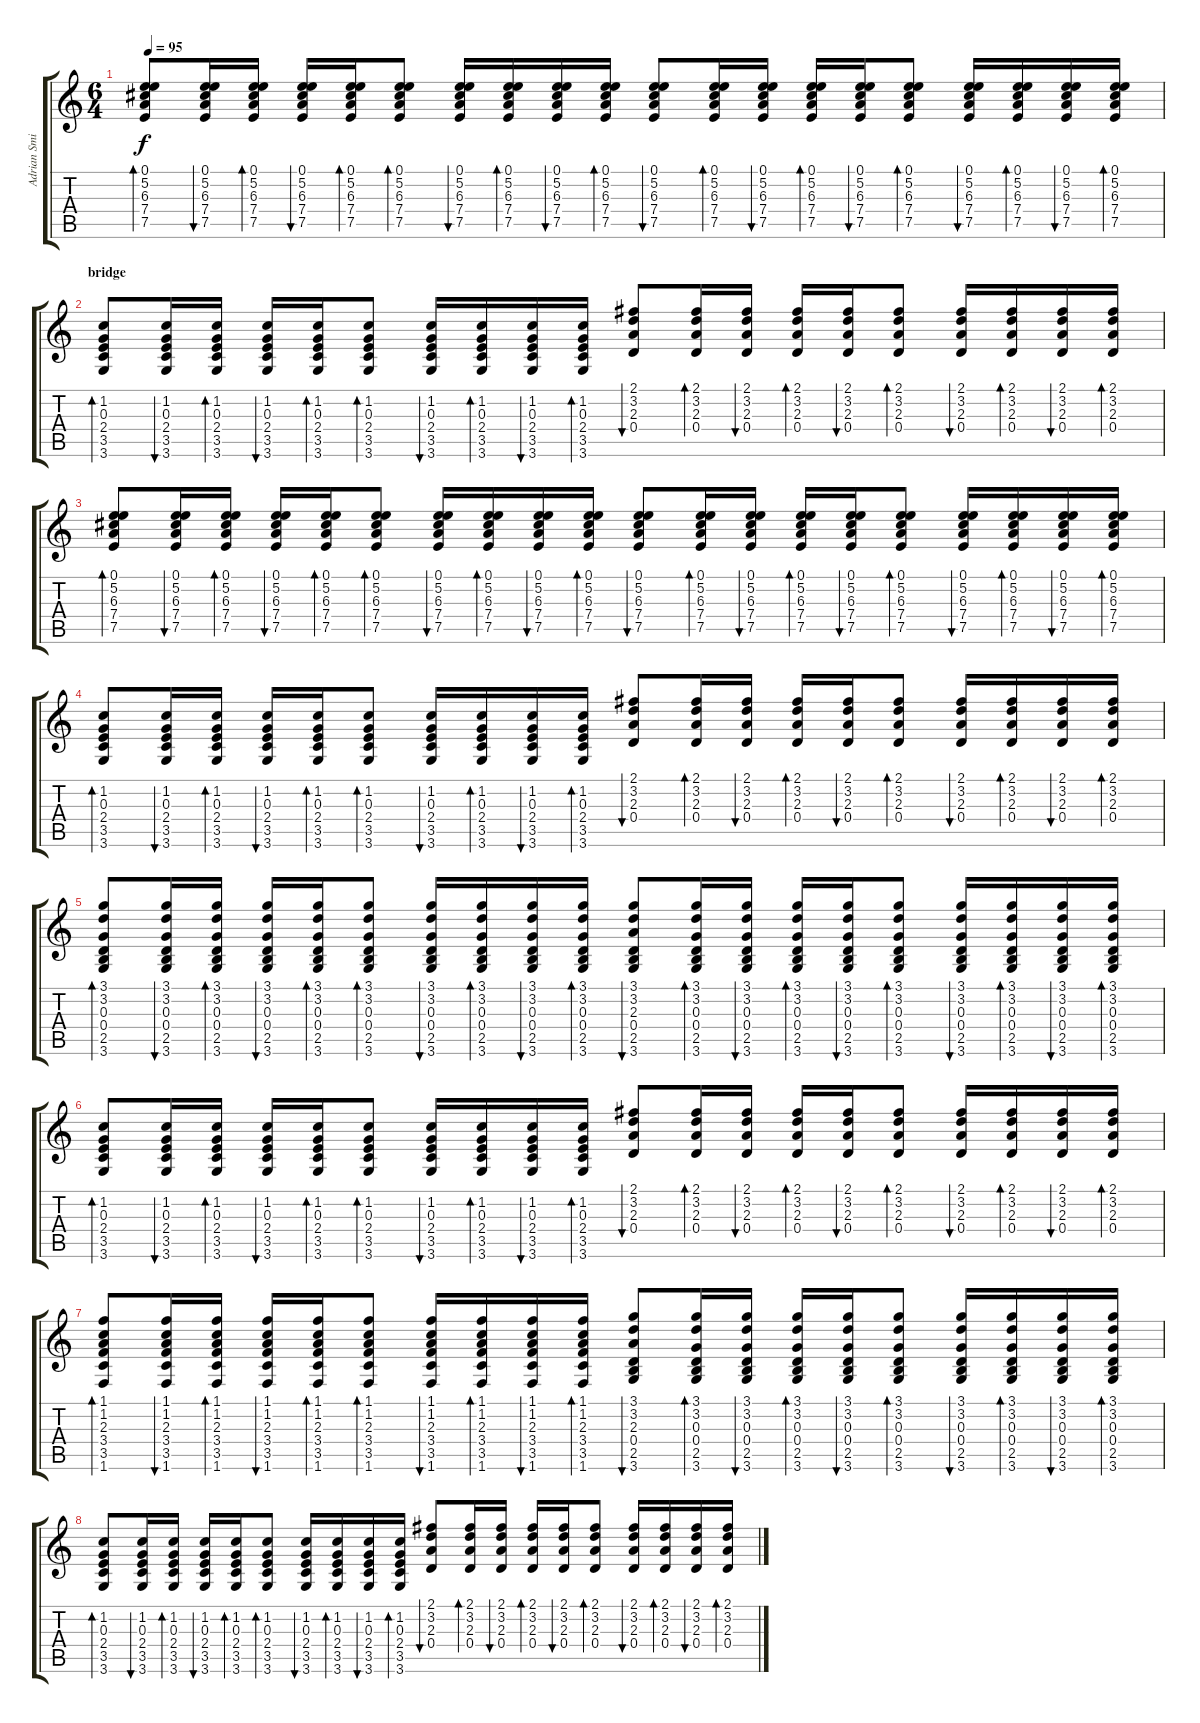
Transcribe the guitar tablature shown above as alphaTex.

\track ("Adrian Smith" "Adrian Smi") {instrument acousticguitarsteel}
\staff {score tabs}
\tuning (E4 B3 G3 D3 A2 E2) {hide}
\ts (6 4)
\tempo 95
\clef g2
\ks c
(0.1 5.2 6.3 7.4 7.5).8{bd 60 dy f} (0.1 5.2 6.3 7.4 7.5).16{bu 60} (0.1 5.2 6.3 7.4 7.5).16{bd 60} (0.1 5.2 6.3 7.4 7.5).16{bu 60} (0.1 5.2 6.3 7.4 7.5).16{bd 60} (0.1 5.2 6.3 7.4 7.5).8{bd 60} (0.1 5.2 6.3 7.4 7.5).16{bu 60} (0.1 5.2 6.3 7.4 7.5).16{bd 60} (0.1 5.2 6.3 7.4 7.5).16{bu 60} (0.1 5.2 6.3 7.4 7.5).16{bd 60} (0.1 5.2 6.3 7.4 7.5).8{bu 60} (0.1 5.2 6.3 7.4 7.5).16{bd 60} (0.1 5.2 6.3 7.4 7.5).16{bu 60} (0.1 5.2 6.3 7.4 7.5).16{bd 60} (0.1 5.2 6.3 7.4 7.5).16{bu 60} (0.1 5.2 6.3 7.4 7.5).8{bd 60} (0.1 5.2 6.3 7.4 7.5).16{bu 60} (0.1 5.2 6.3 7.4 7.5).16{bd 60} (0.1 5.2 6.3 7.4 7.5).16{bu 60} (0.1 5.2 6.3 7.4 7.5).16{bd 60} |
\section ("" "bridge")
(1.2 0.3 2.4 3.5 3.6).8{bd 60} (1.2 0.3 2.4 3.5 3.6).16{bu 60} (1.2 0.3 2.4 3.5 3.6).16{bd 60} (1.2 0.3 2.4 3.5 3.6).16{bu 60} (1.2 0.3 2.4 3.5 3.6).16{bd 60} (1.2 0.3 2.4 3.5 3.6).8{bd 60} (1.2 0.3 2.4 3.5 3.6).16{bu 60} (1.2 0.3 2.4 3.5 3.6).16{bd 60} (1.2 0.3 2.4 3.5 3.6).16{bu 60} (1.2 0.3 2.4 3.5 3.6).16{bd 60} (2.1 3.2 2.3 0.4).8{bu 60} (2.1 3.2 2.3 0.4).16{bd 60} (2.1 3.2 2.3 0.4).16{bu 60} (2.1 3.2 2.3 0.4).16{bd 60} (2.1 3.2 2.3 0.4).16{bu 60} (2.1 3.2 2.3 0.4).8{bd 60} (2.1 3.2 2.3 0.4).16{bu 60} (2.1 3.2 2.3 0.4).16{bd 60} (2.1 3.2 2.3 0.4).16{bu 60} (2.1 3.2 2.3 0.4).16{bd 60} |
(0.1 5.2 6.3 7.4 7.5).8{bd 60} (0.1 5.2 6.3 7.4 7.5).16{bu 60} (0.1 5.2 6.3 7.4 7.5).16{bd 60} (0.1 5.2 6.3 7.4 7.5).16{bu 60} (0.1 5.2 6.3 7.4 7.5).16{bd 60} (0.1 5.2 6.3 7.4 7.5).8{bd 60} (0.1 5.2 6.3 7.4 7.5).16{bu 60} (0.1 5.2 6.3 7.4 7.5).16{bd 60} (0.1 5.2 6.3 7.4 7.5).16{bu 60} (0.1 5.2 6.3 7.4 7.5).16{bd 60} (0.1 5.2 6.3 7.4 7.5).8{bu 60} (0.1 5.2 6.3 7.4 7.5).16{bd 60} (0.1 5.2 6.3 7.4 7.5).16{bu 60} (0.1 5.2 6.3 7.4 7.5).16{bd 60} (0.1 5.2 6.3 7.4 7.5).16{bu 60} (0.1 5.2 6.3 7.4 7.5).8{bd 60} (0.1 5.2 6.3 7.4 7.5).16{bu 60} (0.1 5.2 6.3 7.4 7.5).16{bd 60} (0.1 5.2 6.3 7.4 7.5).16{bu 60} (0.1 5.2 6.3 7.4 7.5).16{bd 60} |
(1.2 0.3 2.4 3.5 3.6).8{bd 60} (1.2 0.3 2.4 3.5 3.6).16{bu 60} (1.2 0.3 2.4 3.5 3.6).16{bd 60} (1.2 0.3 2.4 3.5 3.6).16{bu 60} (1.2 0.3 2.4 3.5 3.6).16{bd 60} (1.2 0.3 2.4 3.5 3.6).8{bd 60} (1.2 0.3 2.4 3.5 3.6).16{bu 60} (1.2 0.3 2.4 3.5 3.6).16{bd 60} (1.2 0.3 2.4 3.5 3.6).16{bu 60} (1.2 0.3 2.4 3.5 3.6).16{bd 60} (2.1 3.2 2.3 0.4).8{bu 60} (2.1 3.2 2.3 0.4).16{bd 60} (2.1 3.2 2.3 0.4).16{bu 60} (2.1 3.2 2.3 0.4).16{bd 60} (2.1 3.2 2.3 0.4).16{bu 60} (2.1 3.2 2.3 0.4).8{bd 60} (2.1 3.2 2.3 0.4).16{bu 60} (2.1 3.2 2.3 0.4).16{bd 60} (2.1 3.2 2.3 0.4).16{bu 60} (2.1 3.2 2.3 0.4).16{bd 60} |
(3.1 3.2 0.3 0.4 2.5 3.6).8{bd 60} (3.1 3.2 0.3 0.4 2.5 3.6).16{bu 60} (3.1 3.2 0.3 0.4 2.5 3.6).16{bd 60} (3.1 3.2 0.3 0.4 2.5 3.6).16{bu 60} (3.1 3.2 0.3 0.4 2.5 3.6).16{bd 60} (3.1 3.2 0.3 0.4 2.5 3.6).8{bd 60} (3.1 3.2 0.3 0.4 2.5 3.6).16{bu 60} (3.1 3.2 0.3 0.4 2.5 3.6).16{bd 60} (3.1 3.2 0.3 0.4 2.5 3.6).16{bu 60} (3.1 3.2 0.3 0.4 2.5 3.6).16{bd 60} (3.1 3.2 2.3 0.4 2.5 3.6).8{bu 60} (3.1 3.2 0.3 0.4 2.5 3.6).16{bd 60} (3.1 3.2 0.3 0.4 2.5 3.6).16{bu 60} (3.1 3.2 0.3 0.4 2.5 3.6).16{bd 60} (3.1 3.2 0.3 0.4 2.5 3.6).16{bu 60} (3.1 3.2 0.3 0.4 2.5 3.6).8{bd 60} (3.1 3.2 0.3 0.4 2.5 3.6).16{bu 60} (3.1 3.2 0.3 0.4 2.5 3.6).16{bd 60} (3.1 3.2 0.3 0.4 2.5 3.6).16{bu 60} (3.1 3.2 0.3 0.4 2.5 3.6).16{bd 60} |
(1.2 0.3 2.4 3.5 3.6).8{bd 60} (1.2 0.3 2.4 3.5 3.6).16{bu 60} (1.2 0.3 2.4 3.5 3.6).16{bd 60} (1.2 0.3 2.4 3.5 3.6).16{bu 60} (1.2 0.3 2.4 3.5 3.6).16{bd 60} (1.2 0.3 2.4 3.5 3.6).8{bd 60} (1.2 0.3 2.4 3.5 3.6).16{bu 60} (1.2 0.3 2.4 3.5 3.6).16{bd 60} (1.2 0.3 2.4 3.5 3.6).16{bu 60} (1.2 0.3 2.4 3.5 3.6).16{bd 60} (2.1 3.2 2.3 0.4).8{bu 60} (2.1 3.2 2.3 0.4).16{bd 60} (2.1 3.2 2.3 0.4).16{bu 60} (2.1 3.2 2.3 0.4).16{bd 60} (2.1 3.2 2.3 0.4).16{bu 60} (2.1 3.2 2.3 0.4).8{bd 60} (2.1 3.2 2.3 0.4).16{bu 60} (2.1 3.2 2.3 0.4).16{bd 60} (2.1 3.2 2.3 0.4).16{bu 60} (2.1 3.2 2.3 0.4).16{bd 60} |
(1.1 1.2 2.3 3.4 3.5 1.6).8{bd 60} (1.1 1.2 2.3 3.4 3.5 1.6).16{bu 60} (1.1 1.2 2.3 3.4 3.5 1.6).16{bd 60} (1.1 1.2 2.3 3.4 3.5 1.6).16{bu 60} (1.1 1.2 2.3 3.4 3.5 1.6).16{bd 60} (1.1 1.2 2.3 3.4 3.5 1.6).8{bd 60} (1.1 1.2 2.3 3.4 3.5 1.6).16{bu 60} (1.1 1.2 2.3 3.4 3.5 1.6).16{bd 60} (1.1 1.2 2.3 3.4 3.5 1.6).16{bu 60} (1.1 1.2 2.3 3.4 3.5 1.6).16{bd 60} (3.1 3.2 2.3 0.4 2.5 3.6).8{bu 60} (3.1 3.2 0.3 0.4 2.5 3.6).16{bd 60} (3.1 3.2 0.3 0.4 2.5 3.6).16{bu 60} (3.1 3.2 0.3 0.4 2.5 3.6).16{bd 60} (3.1 3.2 0.3 0.4 2.5 3.6).16{bu 60} (3.1 3.2 0.3 0.4 2.5 3.6).8{bd 60} (3.1 3.2 0.3 0.4 2.5 3.6).16{bu 60} (3.1 3.2 0.3 0.4 2.5 3.6).16{bd 60} (3.1 3.2 0.3 0.4 2.5 3.6).16{bu 60} (3.1 3.2 0.3 0.4 2.5 3.6).16{bd 60} |
(1.2 0.3 2.4 3.5 3.6).8{bd 60} (1.2 0.3 2.4 3.5 3.6).16{bu 60} (1.2 0.3 2.4 3.5 3.6).16{bd 60} (1.2 0.3 2.4 3.5 3.6).16{bu 60} (1.2 0.3 2.4 3.5 3.6).16{bd 60} (1.2 0.3 2.4 3.5 3.6).8{bd 60} (1.2 0.3 2.4 3.5 3.6).16{bu 60} (1.2 0.3 2.4 3.5 3.6).16{bd 60} (1.2 0.3 2.4 3.5 3.6).16{bu 60} (1.2 0.3 2.4 3.5 3.6).16{bd 60} (2.1 3.2 2.3 0.4).8{bu 60} (2.1 3.2 2.3 0.4).16{bd 60} (2.1 3.2 2.3 0.4).16{bu 60} (2.1 3.2 2.3 0.4).16{bd 60} (2.1 3.2 2.3 0.4).16{bu 60} (2.1 3.2 2.3 0.4).8{bd 60} (2.1 3.2 2.3 0.4).16{bu 60} (2.1 3.2 2.3 0.4).16{bd 60} (2.1 3.2 2.3 0.4).16{bu 60} (2.1 3.2 2.3 0.4).16{bd 60}
